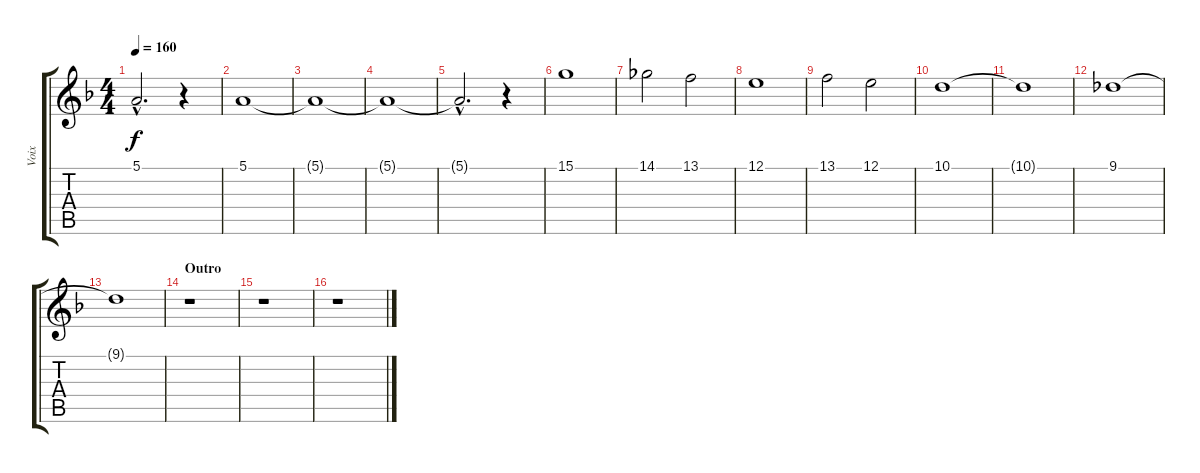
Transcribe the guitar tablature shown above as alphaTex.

\track ("Voix" "Voix") {instrument synthvoice}
\staff {score tabs}
\tuning (E4 B3 G3 D3 A2 E2) {hide}
\ts (4 4)
\tempo 160
\clef g2
\ks f
5.1{hac t}.2{d dy f} r.4 |
5.1.1 |
5.1{t}.1 |
5.1{t}.1 |
5.1{hac t}.2{d} r.4 |
15.1.1 |
14.1.2 13.1.2 |
12.1.1 |
13.1.2 12.1.2 |
10.1.1 |
10.1{t}.1 |
9.1.1 |
9.1{t}.1{volume 6} |
\section ("" "Outro")
r.1 |
r.1 |
r.1
